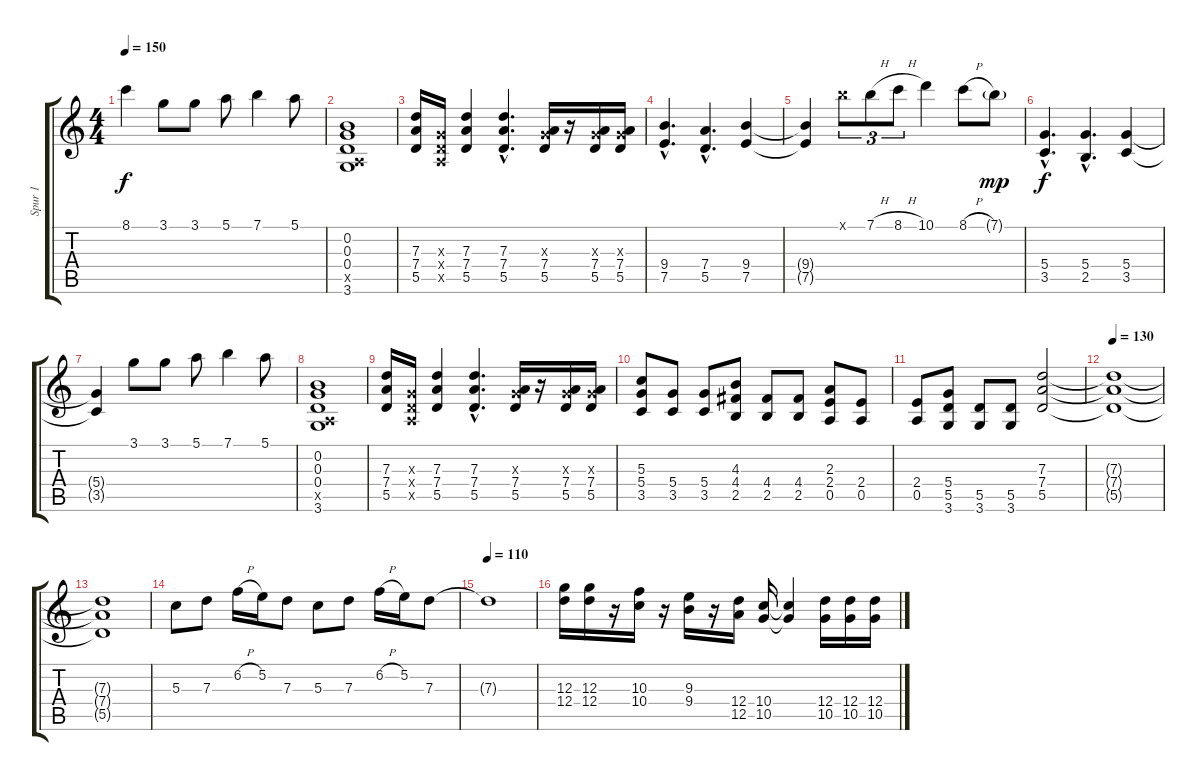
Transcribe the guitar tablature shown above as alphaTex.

\track ("Spur 1" "Spur 1") {instrument overdrivenguitar}
\staff {score tabs}
\tuning (E4 B3 G3 D3 A2 E2) {hide}
\ts (4 4)
\tempo 150
\clef g2
\ks c
8.1{t}.4{dy f} 3.1.8 3.1.8 5.1.8 7.1.4 5.1.8 |
(0.2 0.3 0.4 0.5{x} 3.6).1 |
(7.3 7.4 5.5).16 (0.3{x} 0.4{x} 0.5{x}).16 (7.3 7.4 5.5).4 (7.3{hac} 7.4{hac} 5.5{hac}).4{d} (0.3{x} 7.4 5.5).16 r.16 (0.3{x} 7.4 5.5).16 (0.3{x} 7.4 5.5).16 |
(9.4{hac} 7.5{hac}).4{d} (7.4{hac} 5.5{hac}).4{d} (9.4 7.5).4 |
(9.4{t} 7.5{t}).4 7.1{x}.8{tu (3 2)} 7.1{h}.8{tu (3 2)} 8.1{h}.8{tu (3 2)} 10.1.4 8.1{h}.8 7.1{g}.8{dy mp} |
(5.4{hac} 3.5{hac}).4{d dy f} (5.4{hac} 2.5{hac}).4{d} (5.4 3.5).4 |
(5.4{t} 3.5{t}).4 3.1.8 3.1.8 5.1.8 7.1.4 5.1.8 |
(0.2 0.3 0.4 0.5{x} 3.6).1 |
(7.3 7.4 5.5).16 (0.3{x} 0.4{x} 0.5{x}).16 (7.3 7.4 5.5).4 (7.3{hac} 7.4{hac} 5.5{hac}).4{d} (0.3{x} 7.4 5.5).16 r.16 (0.3{x} 7.4 5.5).16 (0.3{x} 7.4 5.5).16 |
(5.3 5.4 3.5).8 (5.4 3.5).8 (5.4 3.5).8 (4.3 4.4 2.5).8 (4.4 2.5).8 (4.4 2.5).8 (2.3 2.4 0.5).8 (2.4 0.5).8 |
(2.4 0.5).8 (5.4 5.5 3.6).8 (5.5 3.6).8 (5.5 3.6).8 (7.3 7.4 5.5).2 |
\tempo 130
(7.3{t} 7.4{t} 5.5{t}).1 |
(7.3{t} 7.4{t} 5.5{t}).1 |
5.3.8 7.3.8 6.2{h}.16 5.2.16 7.3.8 5.3.8 7.3.8 6.2{h}.16 5.2.16 7.3.8 |
\tempo 110
7.3{t}.1 |
(12.3 12.4).16 (12.3 12.4).16 r.16 (10.3 10.4).16 r.16 (9.3 9.4).16 r.16 (12.4 12.5).16 (10.4 10.5).16 (10.4{t} 10.5{t}).4 (12.4 10.5).16 (12.4 10.5).16 (12.4 10.5).16
